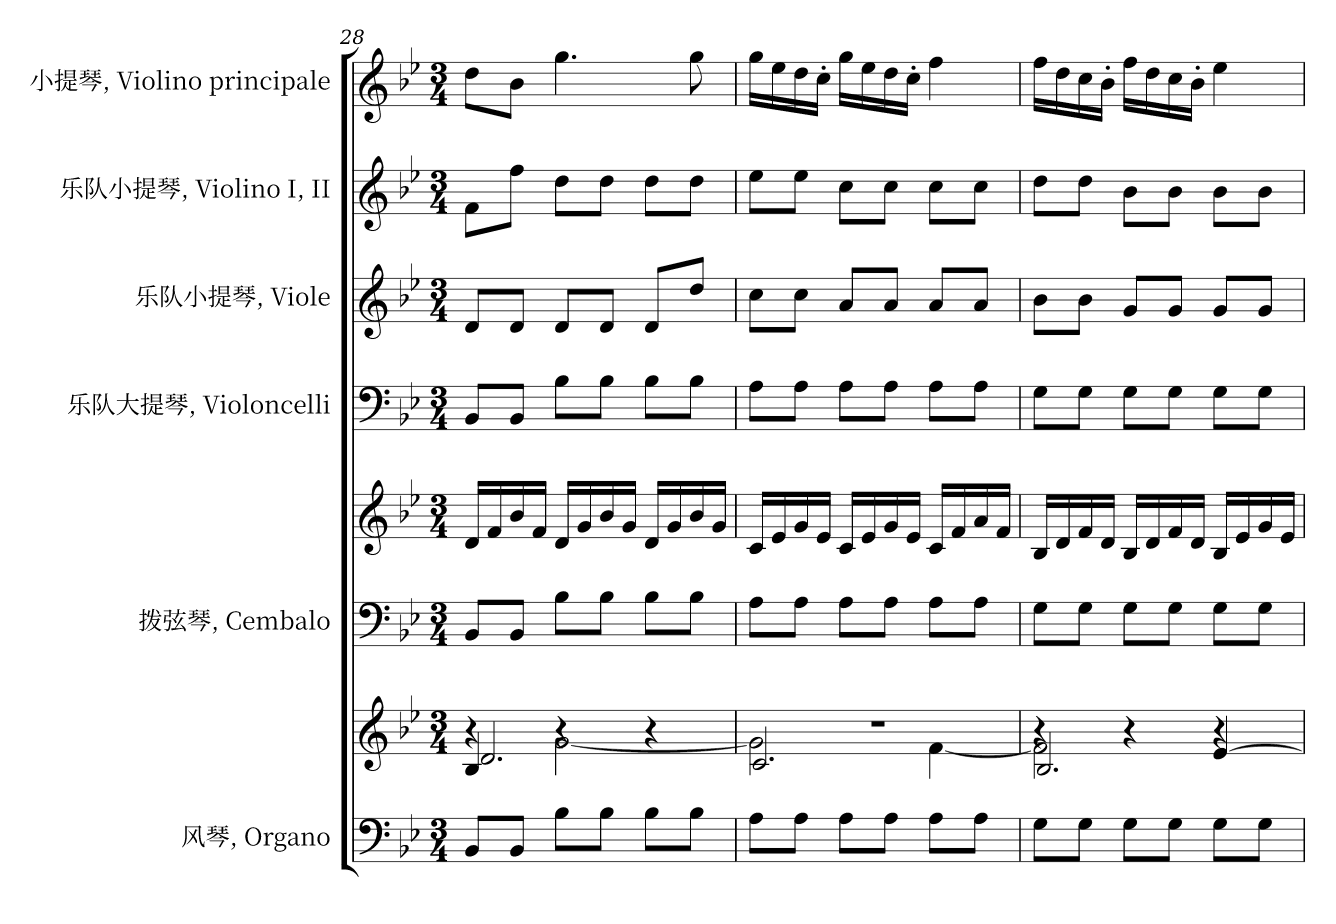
**kern	**kern	**kern	**kern	**kern	**kern	**kern	**kern
*part6	*part6	*part5	*part5	*part4	*part3	*part2	*part1
*staff8	*staff7	*staff6	*staff5	*staff4	*staff3	*staff2	*staff1
*I"风琴, Organo	*	*I"拨弦琴, Cembalo	*	*I"乐队大提琴, Violoncelli	*I"乐队小提琴, Viole	*I"乐队小提琴, Violino I, II	*I"小提琴, Violino principale
*I'Org.	*	*	*	*	*	*	*I'Vln.
*clefF4	*clefG2	*clefF4	*clefG2	*clefF4	*clefG2	*clefG2	*clefG2
*k[b-e-]	*k[b-e-]	*k[b-e-]	*k[b-e-]	*k[b-e-]	*k[b-e-]	*k[b-e-]	*k[b-e-]
*M3/4	*M3/4	*M3/4	*M3/4	*M3/4	*M3/4	*M3/4	*M3/4
=28	=28	=28	=28	=28	=28	=28	=28
*	*^	*	*	*	*	*	*
*	*	*^	*	*	*	*	*	*
8BB-/L	4B-/	4r	2.d/	8BB-/L	16d/LL	8BB-/L	8d/L	8f\L	8dd\L
.	.	.	.	.	16f/	.	.	.	.
8BB-/J	.	.	.	8BB-/J	16b-/	8BB-/J	8d/J	8ff\J	8b-\J
.	.	.	.	.	16f/JJ	.	.	.	.
8B-\L	4r	[2g\	.	8B-\L	16d/LL	8B-\L	8d/L	8dd\L	4.gg\
.	.	.	.	.	16g/	.	.	.	.
8B-\J	.	.	.	8B-\J	16b-/	8B-\J	8d/J	8dd\J	.
.	.	.	.	.	16g/JJ	.	.	.	.
8B-\L	4r	.	.	8B-\L	16d/LL	8B-\L	8d/L	8dd\L	.
.	.	.	.	.	16g/	.	.	.	.
8B-\J	.	.	.	8B-\J	16b-/	8B-\J	8dd/J	8dd\J	8gg\
.	.	.	.	.	16g/JJ	.	.	.	.
=29	=29	=29	=29	=29	=29	=29	=29	=29	=29
8A\L	2.r	2g\]	2.c/	8A\L	16c/LL	8A\L	8cc\L	8ee-\L	16gg\LL
.	.	.	.	.	16e-/	.	.	.	16ee-\
8A\J	.	.	.	8A\J	16g/	8A\J	8cc\J	8ee-\J	16dd\
.	.	.	.	.	16e-/JJ	.	.	.	16cc'\JJ
8A\L	.	.	.	8A\L	16c/LL	8A\L	8a/L	8cc\L	16gg\LL
.	.	.	.	.	16e-/	.	.	.	16ee-\
8A\J	.	.	.	8A\J	16g/	8A\J	8a/J	8cc\J	16dd\
.	.	.	.	.	16e-/JJ	.	.	.	16cc'\JJ
8A\L	.	[4f\	.	8A\L	16c/LL	8A\L	8a/L	8cc\L	4ff\
.	.	.	.	.	16f/	.	.	.	.
8A\J	.	.	.	8A\J	16a/	8A\J	8a/J	8cc\J	.
.	.	.	.	.	16f/JJ	.	.	.	.
!!LO:PB:g=z
=30	=30	=30	=30	=30	=30	=30	=30	=30	=30
8G\L	4r	2f\]	2.B-/	8G\L	16B-/LL	8G\L	8b-\L	8dd\L	16ff\LL
.	.	.	.	.	16d/	.	.	.	16dd\
8G\J	.	.	.	8G\J	16f/	8G\J	8b-\J	8dd\J	16cc\
.	.	.	.	.	16d/JJ	.	.	.	16b-'\JJ
8G\L	4r	.	.	8G\L	16B-/LL	8G\L	8g/L	8b-\L	16ff\LL
.	.	.	.	.	16d/	.	.	.	16dd\
8G\J	.	.	.	8G\J	16f/	8G\J	8g/J	8b-\J	16cc\
.	.	.	.	.	16d/JJ	.	.	.	16b-'\JJ
8G\L	[4e-/	4r	.	8G\L	16B-/LL	8G\L	8g/L	8b-\L	4ee-\
.	.	.	.	.	16e-/	.	.	.	.
8G\J	.	.	.	8G\J	16g/	8G\J	8g/J	8b-\J	.
.	.	.	.	.	16e-/JJ	.	.	.	.
*	*v	*v	*v	*	*	*	*	*	*
=	=	=	=	=	=	=	=
*-	*-	*-	*-	*-	*-	*-	*-
